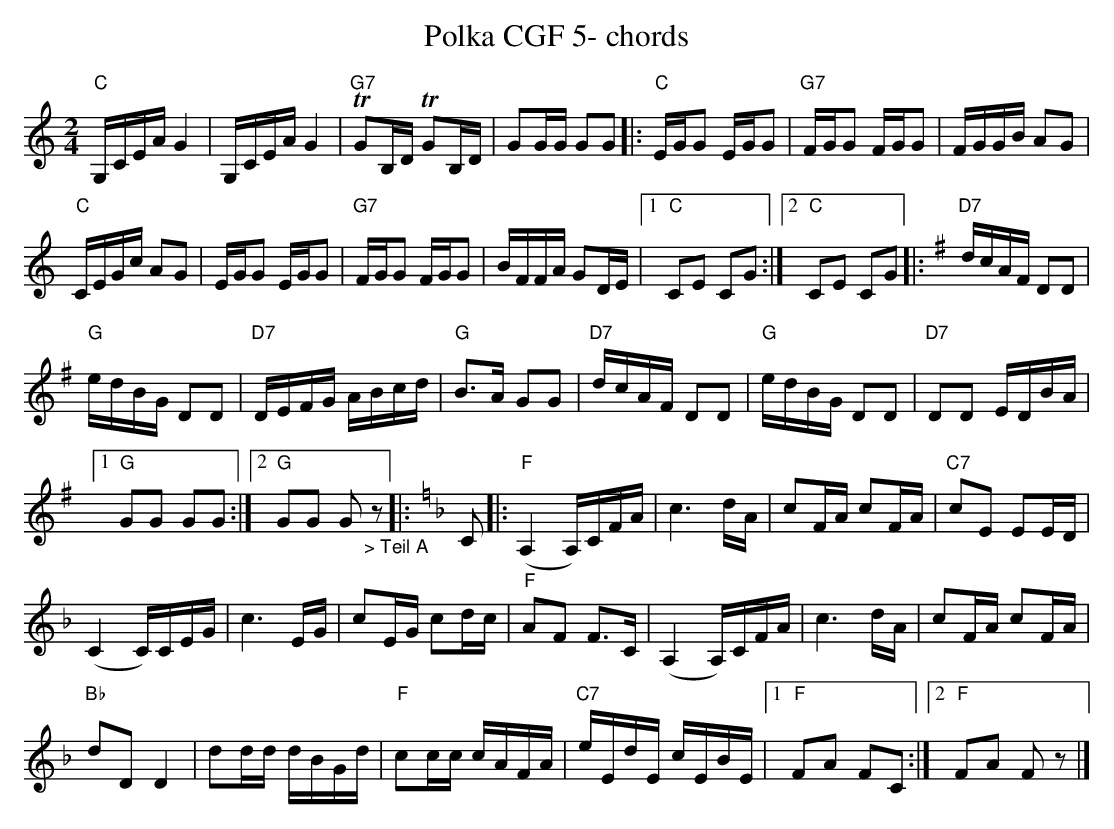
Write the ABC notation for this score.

X:1
T:Polka CGF 5- chords
M:2/4
L:1/16
K:Cmaj%%MIDI gchordon
"C"G,CEA G4 | G,CEA G4 | "G7"TG2B,D TG2B,D | G2GG G2G2 |: "C"EGG2 EGG2 | "G7"FGG2 FGG2 | FGGB A2G2 |
"C"CEGc A2G2 | EGG2 EGG2 | "G7"FGG2 FGG2 | BFFA G2DE |1 "C"C2E2 C2G2 :|2 "C"C2E2 C2G2 |: [K:Gmaj] "D7"dcAF D2D2 |
"G"edBG D2D2 | "D7"DEFG ABcd | "G"B3A G2G2 | "D7"dcAF D2D2 | "G"edBG D2D2 | "D7"D2D2 EDBA |1
"G"G2G2 G2G2 :|2 "G"G2G2 G2"_> Teil A"z2 |: [K:Fmaj] C2 |: "F"(A,4 A,)CFA | c6dA | c2FA c2FA | "C7"c2E2 E2ED |
(C4C)CEG | c6EG | c2EG c2dc | "F"A2F2 F3C | (A,4 A,)CFA | c6dA | c2FA c2FA |
"Bb"d2D2 D4 | d2dd dBGd | "F"c2cc cAFA | "C7"eEdE cEBE |1 "F"F2A2 F2C2 :|2 "F"F2A2 F2z2 |]
